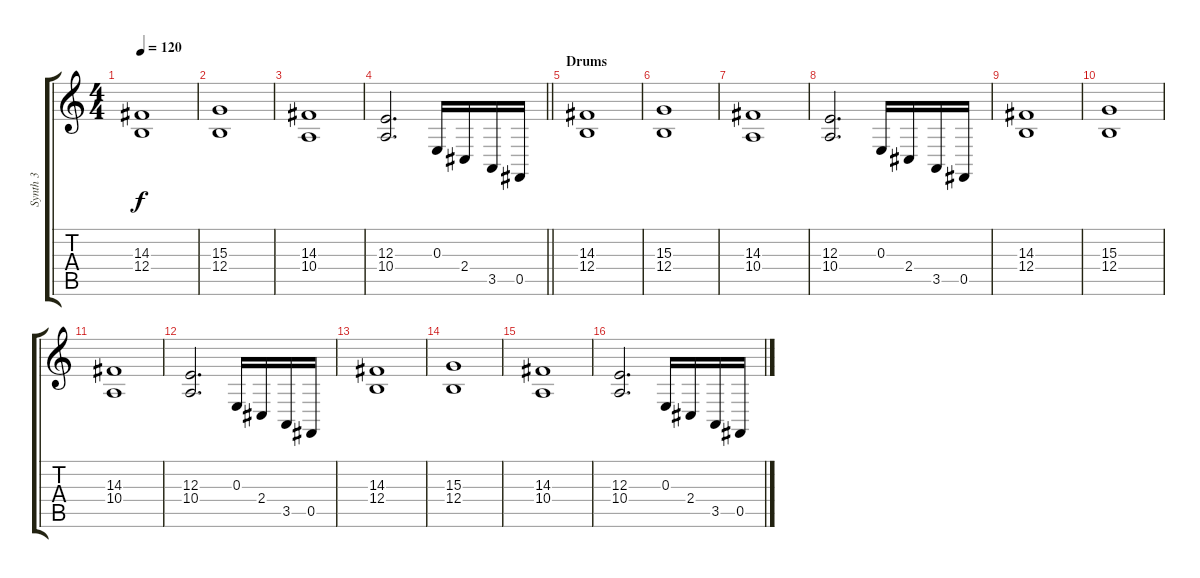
\track ("Synth 3" "Synth 3") {instrument reedorgan}
\staff {score tabs}
\tuning (Db4 Ab3 E3 B2 Gb2 B1) {hide}
\ts (4 4)
\tempo 120
\clef g2
\ks c
(14.3 12.4).1{dy f} |
(15.3 12.4).1 |
(14.3 10.4).1 |
\barLineRight lightlight
(12.3 10.4).2{d} 0.3.16 2.4.16 3.5.16 0.5.16 |
\section ("" "Drums")
(14.3 12.4).1 |
(15.3 12.4).1 |
(14.3 10.4).1 |
(12.3 10.4).2{d} 0.3.16 2.4.16 3.5.16 0.5.16 |
(14.3 12.4).1 |
(15.3 12.4).1 |
(14.3 10.4).1 |
(12.3 10.4).2{d} 0.3.16 2.4.16 3.5.16 0.5.16 |
(14.3 12.4).1 |
(15.3 12.4).1 |
(14.3 10.4).1 |
(12.3 10.4).2{d} 0.3.16 2.4.16 3.5.16 0.5.16
